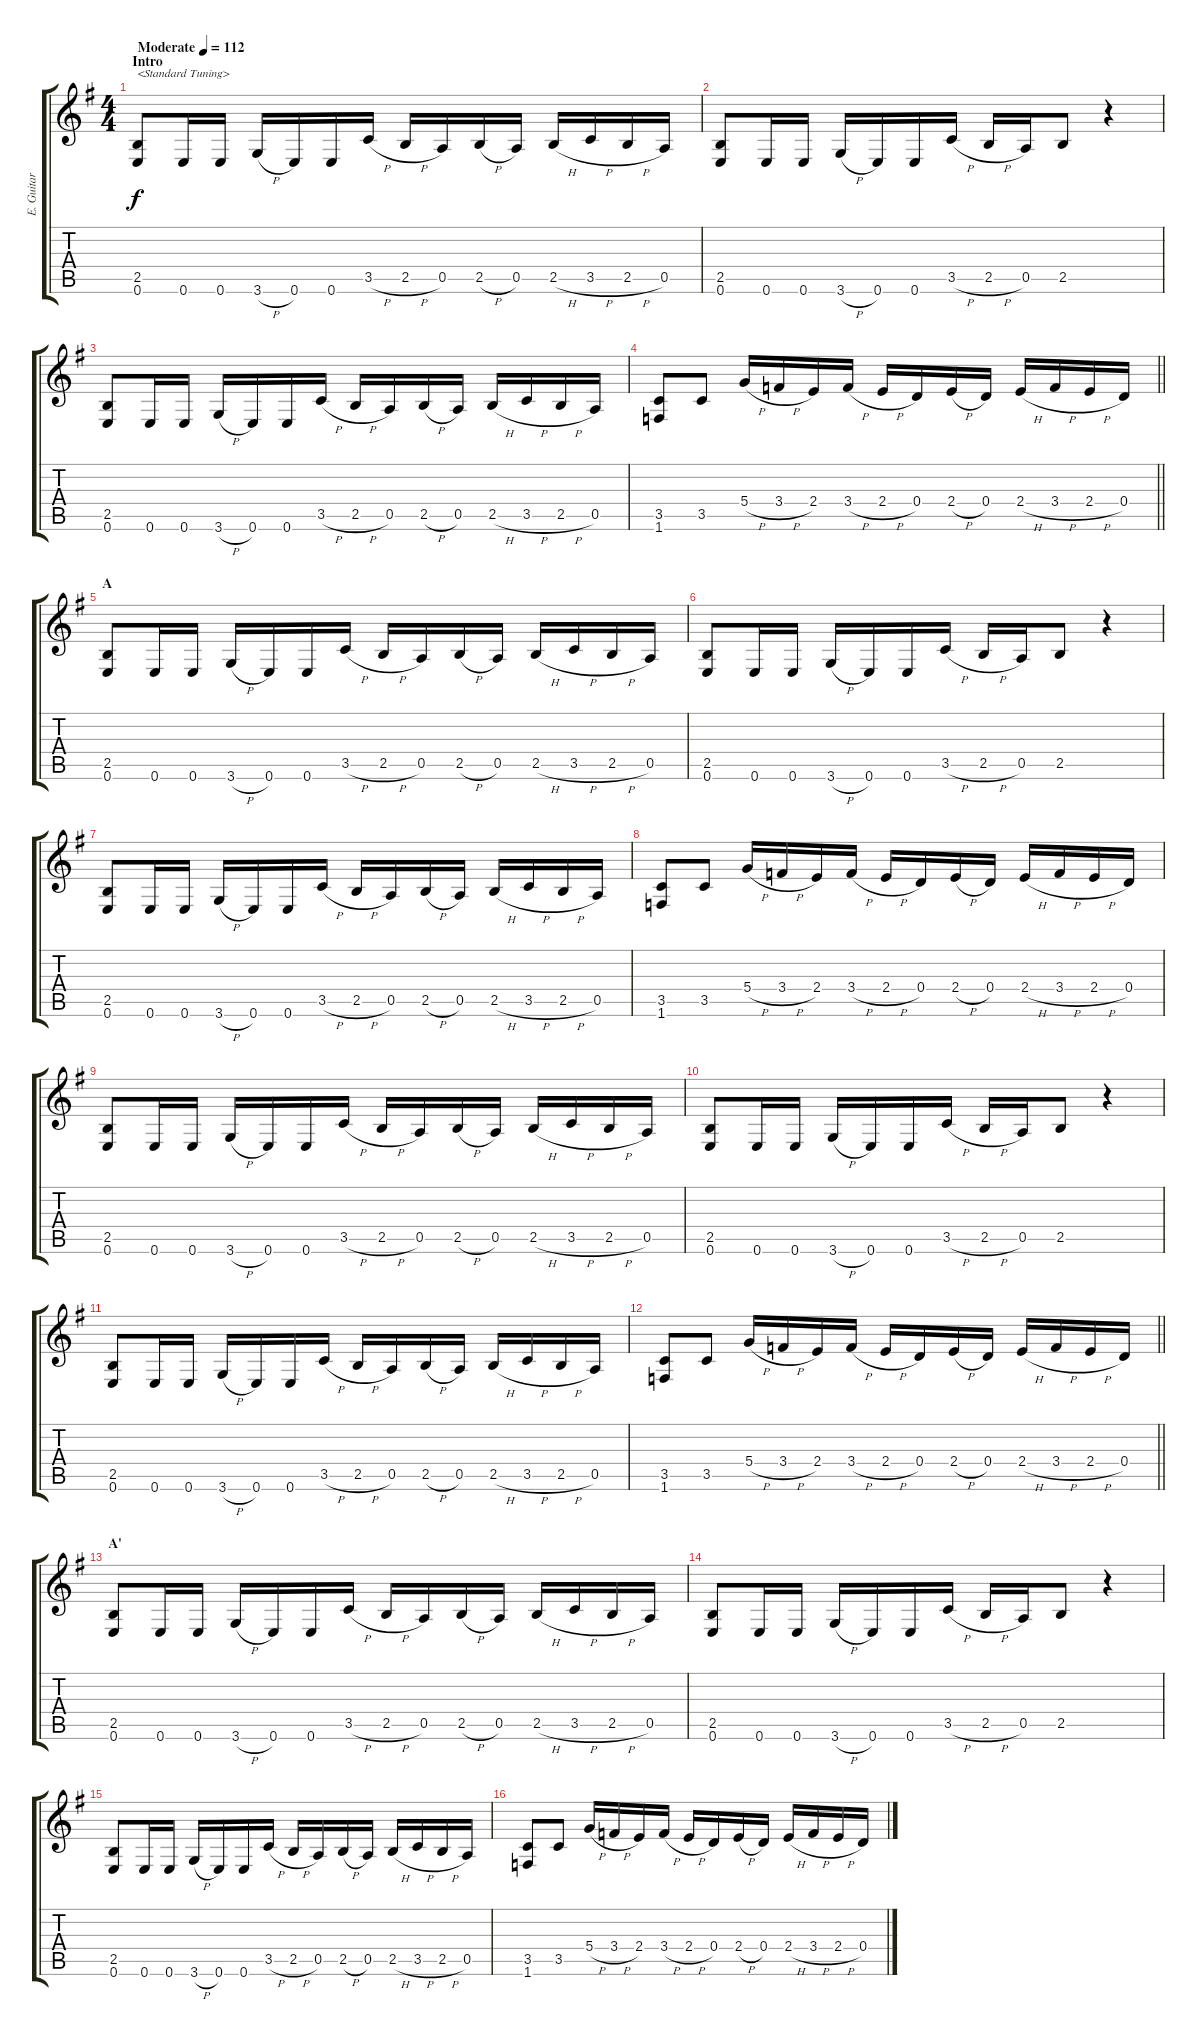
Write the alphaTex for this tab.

\track ("E. Guitar I" "E. Guitar ") {instrument overdrivenguitar}
\staff {score tabs}
\tuning (E4 B3 G3 D3 A2 E2) {hide}
\ts (4 4)
\section ("" "Intro")
\tempo (112 "Moderate")
\clef g2
\ks g
(2.5 0.6).8{txt "<Standard Tuning>" dy f instrument overdrivenguitar} 0.6.16 0.6.16 3.6{h}.16 0.6.16 0.6.16 3.5{h}.16 2.5{h}.16 0.5.16 2.5{h}.16 0.5.16 2.5{h}.16 3.5{h}.16 2.5{h}.16 0.5.16 |
(2.5 0.6).8 0.6.16 0.6.16 3.6{h}.16 0.6.16 0.6.16 3.5{h}.16 2.5{h}.16 0.5.16 2.5.8 r.4 |
(2.5 0.6).8 0.6.16 0.6.16 3.6{h}.16 0.6.16 0.6.16 3.5{h}.16 2.5{h}.16 0.5.16 2.5{h}.16 0.5.16 2.5{h}.16 3.5{h}.16 2.5{h}.16 0.5.16 |
\barLineRight lightlight
(3.5 1.6).8 3.5.8 5.4{h}.16 3.4{h}.16 2.4.16 3.4{h}.16 2.4{h}.16 0.4.16 2.4{h}.16 0.4.16 2.4{h}.16 3.4{h}.16 2.4{h}.16 0.4.16 |
\section ("" "A")
(2.5 0.6).8 0.6.16 0.6.16 3.6{h}.16 0.6.16 0.6.16 3.5{h}.16 2.5{h}.16 0.5.16 2.5{h}.16 0.5.16 2.5{h}.16 3.5{h}.16 2.5{h}.16 0.5.16 |
(2.5 0.6).8 0.6.16 0.6.16 3.6{h}.16 0.6.16 0.6.16 3.5{h}.16 2.5{h}.16 0.5.16 2.5.8 r.4 |
(2.5 0.6).8 0.6.16 0.6.16 3.6{h}.16 0.6.16 0.6.16 3.5{h}.16 2.5{h}.16 0.5.16 2.5{h}.16 0.5.16 2.5{h}.16 3.5{h}.16 2.5{h}.16 0.5.16 |
(3.5 1.6).8 3.5.8 5.4{h}.16 3.4{h}.16 2.4.16 3.4{h}.16 2.4{h}.16 0.4.16 2.4{h}.16 0.4.16 2.4{h}.16 3.4{h}.16 2.4{h}.16 0.4.16 |
(2.5 0.6).8 0.6.16 0.6.16 3.6{h}.16 0.6.16 0.6.16 3.5{h}.16 2.5{h}.16 0.5.16 2.5{h}.16 0.5.16 2.5{h}.16 3.5{h}.16 2.5{h}.16 0.5.16 |
(2.5 0.6).8 0.6.16 0.6.16 3.6{h}.16 0.6.16 0.6.16 3.5{h}.16 2.5{h}.16 0.5.16 2.5.8 r.4 |
(2.5 0.6).8 0.6.16 0.6.16 3.6{h}.16 0.6.16 0.6.16 3.5{h}.16 2.5{h}.16 0.5.16 2.5{h}.16 0.5.16 2.5{h}.16 3.5{h}.16 2.5{h}.16 0.5.16 |
\barLineRight lightlight
(3.5 1.6).8 3.5.8 5.4{h}.16 3.4{h}.16 2.4.16 3.4{h}.16 2.4{h}.16 0.4.16 2.4{h}.16 0.4.16 2.4{h}.16 3.4{h}.16 2.4{h}.16 0.4.16 |
\section ("" "A'")
(2.5 0.6).8 0.6.16 0.6.16 3.6{h}.16 0.6.16 0.6.16 3.5{h}.16 2.5{h}.16 0.5.16 2.5{h}.16 0.5.16 2.5{h}.16 3.5{h}.16 2.5{h}.16 0.5.16 |
(2.5 0.6).8 0.6.16 0.6.16 3.6{h}.16 0.6.16 0.6.16 3.5{h}.16 2.5{h}.16 0.5.16 2.5.8 r.4 |
(2.5 0.6).8 0.6.16 0.6.16 3.6{h}.16 0.6.16 0.6.16 3.5{h}.16 2.5{h}.16 0.5.16 2.5{h}.16 0.5.16 2.5{h}.16 3.5{h}.16 2.5{h}.16 0.5.16 |
(3.5 1.6).8 3.5.8 5.4{h}.16 3.4{h}.16 2.4.16 3.4{h}.16 2.4{h}.16 0.4.16 2.4{h}.16 0.4.16 2.4{h}.16 3.4{h}.16 2.4{h}.16 0.4.16
